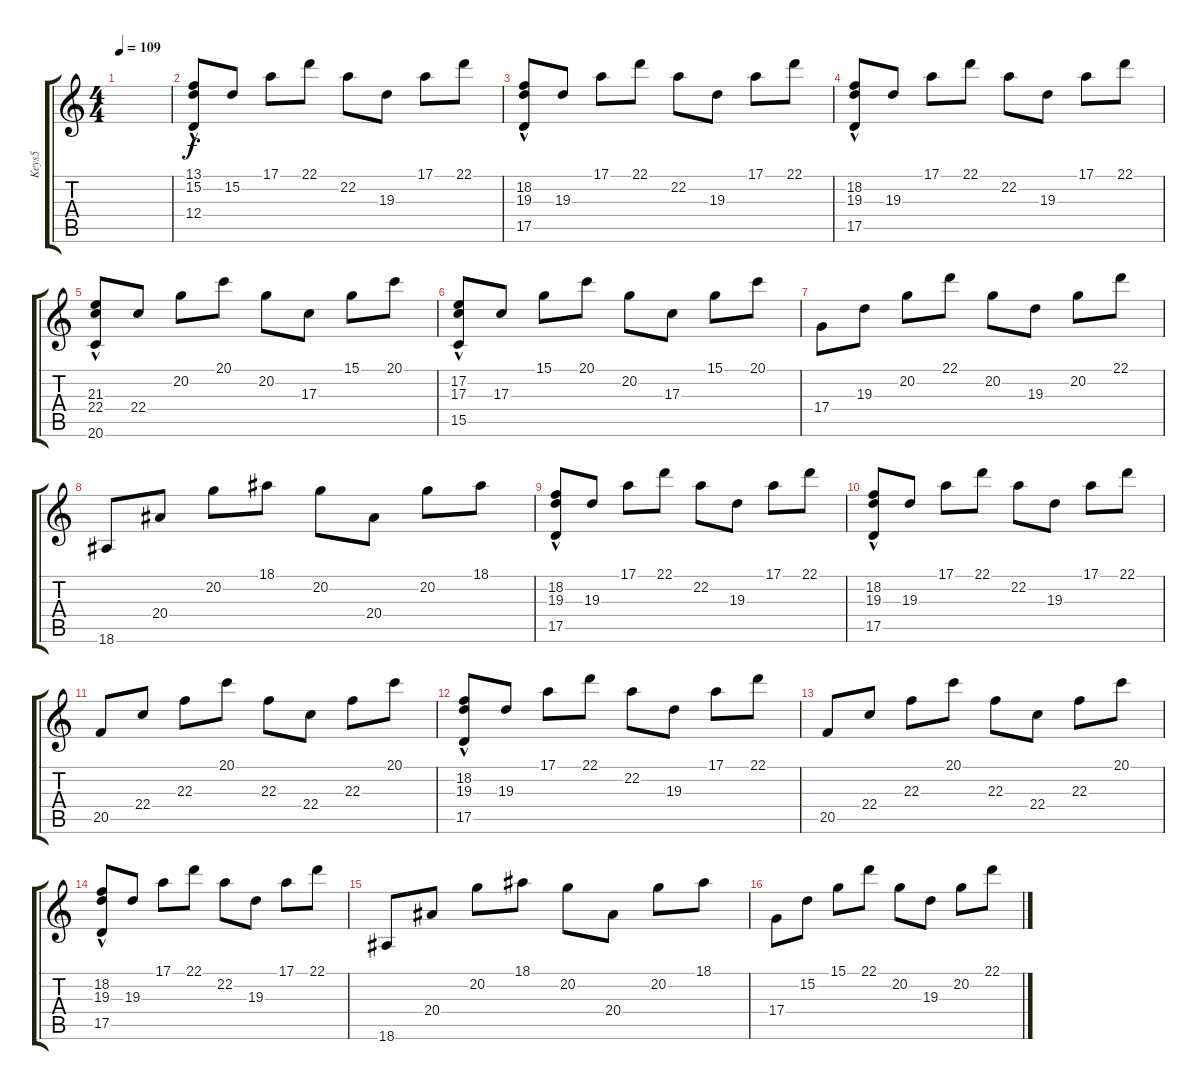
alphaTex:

\track ("Keys5" "Keys5") {instrument pad1newage}
\staff {score tabs}
\tuning (E4 B3 G3 D3 A2 E2) {hide}
\ts (4 4)
\tempo 109
\clef g2
\ks c
|
(13.1{hac} 15.2 12.4).8{volume 10} 15.2.8 17.1.8 22.1.8 22.2.8 19.3.8 17.1.8 22.1.8 |
(18.2{hac} 19.3 17.5).8 19.3.8 17.1.8 22.1.8 22.2.8 19.3.8 17.1.8 22.1.8 |
(18.2{hac} 19.3 17.5).8 19.3.8 17.1.8 22.1.8 22.2.8 19.3.8 17.1.8 22.1.8 |
(21.3{hac} 22.4 20.6).8 22.4.8 20.2.8 20.1.8 20.2.8 17.3.8 15.1.8 20.1.8 |
(17.2{hac} 17.3 15.5).8 17.3.8 15.1.8 20.1.8 20.2.8 17.3.8 15.1.8 20.1.8 |
17.4.8 19.3.8 20.2.8 22.1.8 20.2.8 19.3.8 20.2.8 22.1.8 |
18.6.8 20.4.8 20.2.8 18.1.8 20.2.8 20.4.8 20.2.8 18.1.8 |
(18.2{hac} 19.3 17.5).8 19.3.8 17.1.8 22.1.8 22.2.8 19.3.8 17.1.8 22.1.8 |
(18.2{hac} 19.3 17.5).8 19.3.8 17.1.8 22.1.8 22.2.8 19.3.8 17.1.8 22.1.8 |
20.5.8 22.4.8 22.3.8 20.1.8 22.3.8 22.4.8 22.3.8 20.1.8 |
(18.2{hac} 19.3 17.5).8 19.3.8 17.1.8 22.1.8 22.2.8 19.3.8 17.1.8 22.1.8 |
20.5.8 22.4.8 22.3.8 20.1.8 22.3.8 22.4.8 22.3.8 20.1.8 |
(18.2{hac} 19.3 17.5).8 19.3.8 17.1.8 22.1.8 22.2.8 19.3.8 17.1.8 22.1.8 |
18.6.8 20.4.8 20.2.8 18.1.8 20.2.8 20.4.8 20.2.8 18.1.8 |
17.4.8 15.2.8 15.1.8 22.1.8 20.2.8 19.3.8 20.2.8 22.1.8
